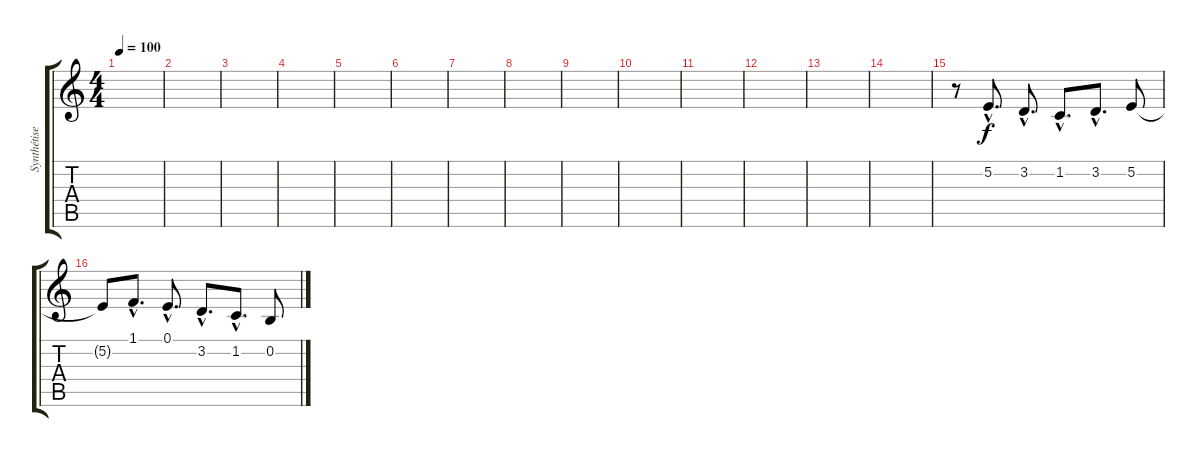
\track ("Synthétiseur" "Synthétise") {instrument honkytonkpiano}
\staff {score tabs}
\tuning (E4 B3 G3 D3 A2 E2) {hide}
\ts (4 4)
\tempo 100
\clef g2
\ks c
|
|
|
|
|
|
|
|
|
|
|
|
|
|
r.8{volume 14 instrument pad7halo} 5.2{hac}.8{d dy f} 3.2{hac}.8{d} 1.2{hac}.8{d} 3.2{hac}.8{d} 5.2.8 |
5.2{t}.8 1.1{hac}.8{d} 0.1{hac}.8{d} 3.2{hac}.8{d} 1.2{hac}.8{d} 0.2.8
